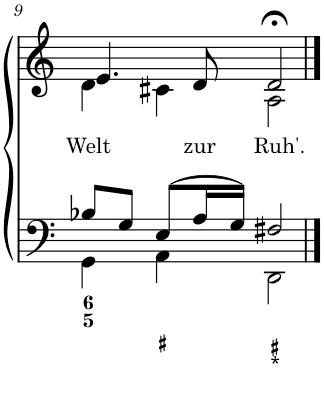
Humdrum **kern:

**kern	**kern	**text
*part2	*part1	*part1
*staff2	*staff1	*staff1
*I"Tenor/Bass	*I"Soprano/Alto	*
!!LO:PB:g=z
*clefF4	*clefG2	*
*k[]	*k[]	*
*M4/4	*M4/4	*
*met(c)	*met(c)	*
=9	=9	=9
*^	*	*
!	!	!	!LO:LY:b
*	*	*^	*
8B-X/L	4GG\	4.e;</	4d\	Welt
8G/J	.	.	.	.
(8E/L	4AA\	.	4c#X;\	.
!	!	!	!	!LO:LY:b
16A/L	.	8d/	.	zur
16G/JJ)	.	.	.	.
!	!	!	!	!LO:LY:b
2F#X/	2DD\	2d;</	2A\	Ruh'.
*v	*v	*	*	*
*	*v	*v	*
==	==	==
*-	*-	*-
